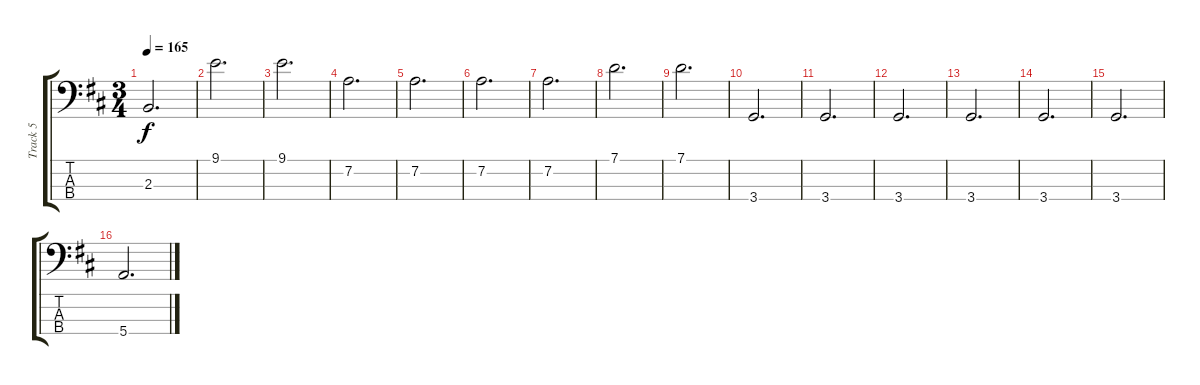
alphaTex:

\track ("Track 5" "Track 5") {instrument acousticbass}
\staff {score tabs}
\tuning (G2 D2 A1 E1) {hide}
\ts (3 4)
\tempo 165
\clef f4
\ks d
2.3.2{d dy f} |
9.1.2{d} |
9.1.2{d} |
7.2.2{d} |
7.2.2{d} |
7.2.2{d} |
7.2.2{d} |
7.1.2{d} |
7.1.2{d} |
3.4.2{d} |
3.4.2{d} |
3.4.2{d} |
3.4.2{d} |
3.4.2{d} |
3.4.2{d} |
5.4.2{d}
